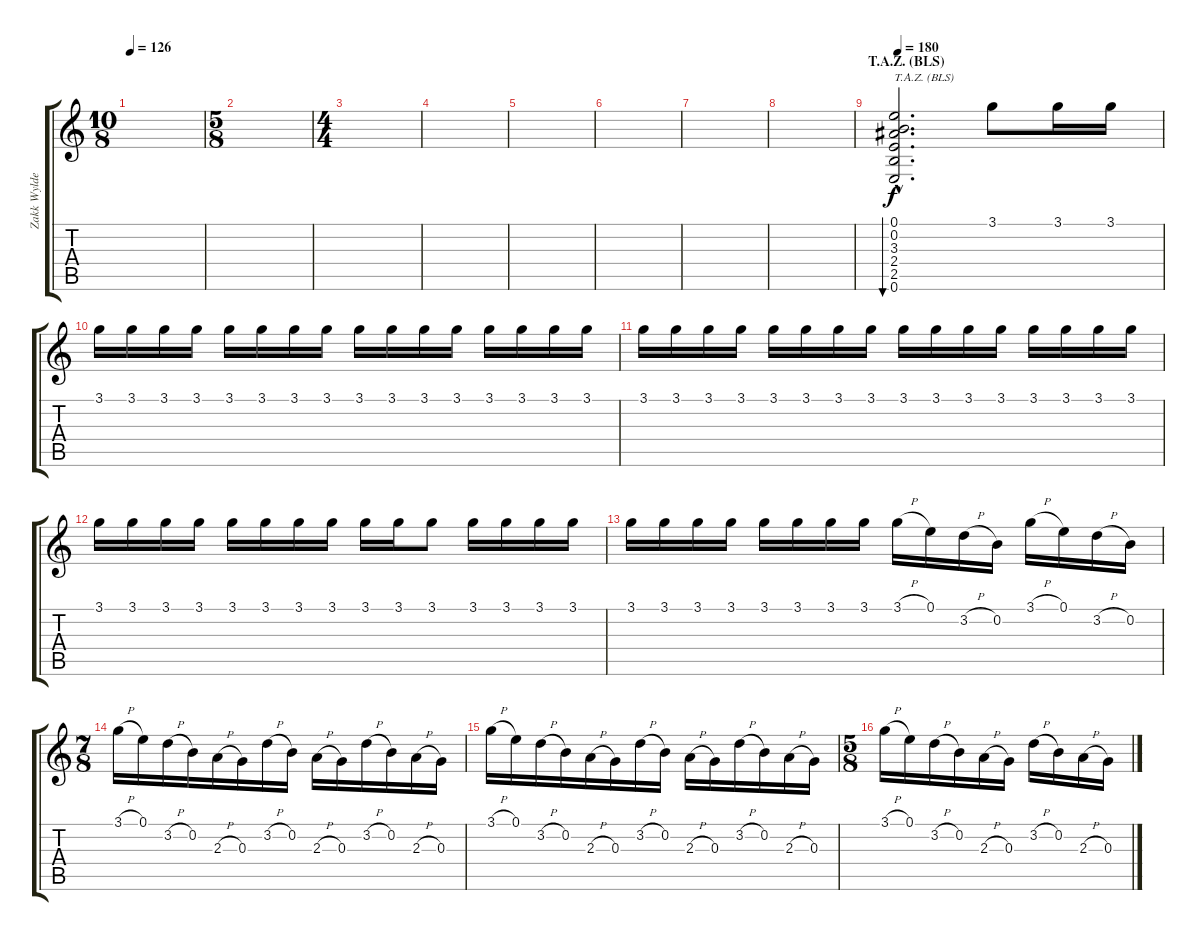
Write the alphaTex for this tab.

\track ("Zakk Wylde" "Zakk Wylde") {instrument overdrivenguitar}
\staff {score tabs}
\tuning (E4 B3 G3 D3 A2 E2) {hide}
\ts (10 8)
\tempo 126
\clef g2
\ks c
|
\ts (5 8)
|
\ts (4 4)
|
|
|
|
|
|
\section ("" "T.A.Z. (BLS)")
\tempo 180
(0.1{hac} 0.2{hac} 3.3{hac} 2.4{hac} 2.5{hac} 0.6{hac}).2{d bu 480 txt "T.A.Z. (BLS)" instrument acousticguitarsteel} 3.1.8 3.1.16 3.1.16 |
3.1.16 3.1.16 3.1.16 3.1.16 3.1.16 3.1.16 3.1.16 3.1.16 3.1.16 3.1.16 3.1.16 3.1.16 3.1.16 3.1.16 3.1.16 3.1.16 |
3.1.16 3.1.16 3.1.16 3.1.16 3.1.16 3.1.16 3.1.16 3.1.16 3.1.16 3.1.16 3.1.16 3.1.16 3.1.16 3.1.16 3.1.16 3.1.16 |
3.1.16 3.1.16 3.1.16 3.1.16 3.1.16 3.1.16 3.1.16 3.1.16 3.1.16 3.1.16 3.1.8 3.1.16 3.1.16 3.1.16 3.1.16 |
3.1.16 3.1.16 3.1.16 3.1.16 3.1.16 3.1.16 3.1.16 3.1.16 3.1{h}.16 0.1.16 3.2{h}.16 0.2.16 3.1{h}.16 0.1.16 3.2{h}.16 0.2.16 |
\ts (7 8)
3.1{h}.16 0.1.16 3.2{h}.16 0.2.16 2.3{h}.16 0.3.16 3.2{h}.16 0.2.16 2.3{h}.16 0.3.16 3.2{h}.16 0.2.16 2.3{h}.16 0.3.16 |
3.1{h}.16 0.1.16 3.2{h}.16 0.2.16 2.3{h}.16 0.3.16 3.2{h}.16 0.2.16 2.3{h}.16 0.3.16 3.2{h}.16 0.2.16 2.3{h}.16 0.3.16 |
\ts (5 8)
3.1{h}.16 0.1.16 3.2{h}.16 0.2.16 2.3{h}.16 0.3.16 3.2{h}.16 0.2.16 2.3{h}.16 0.3.16
